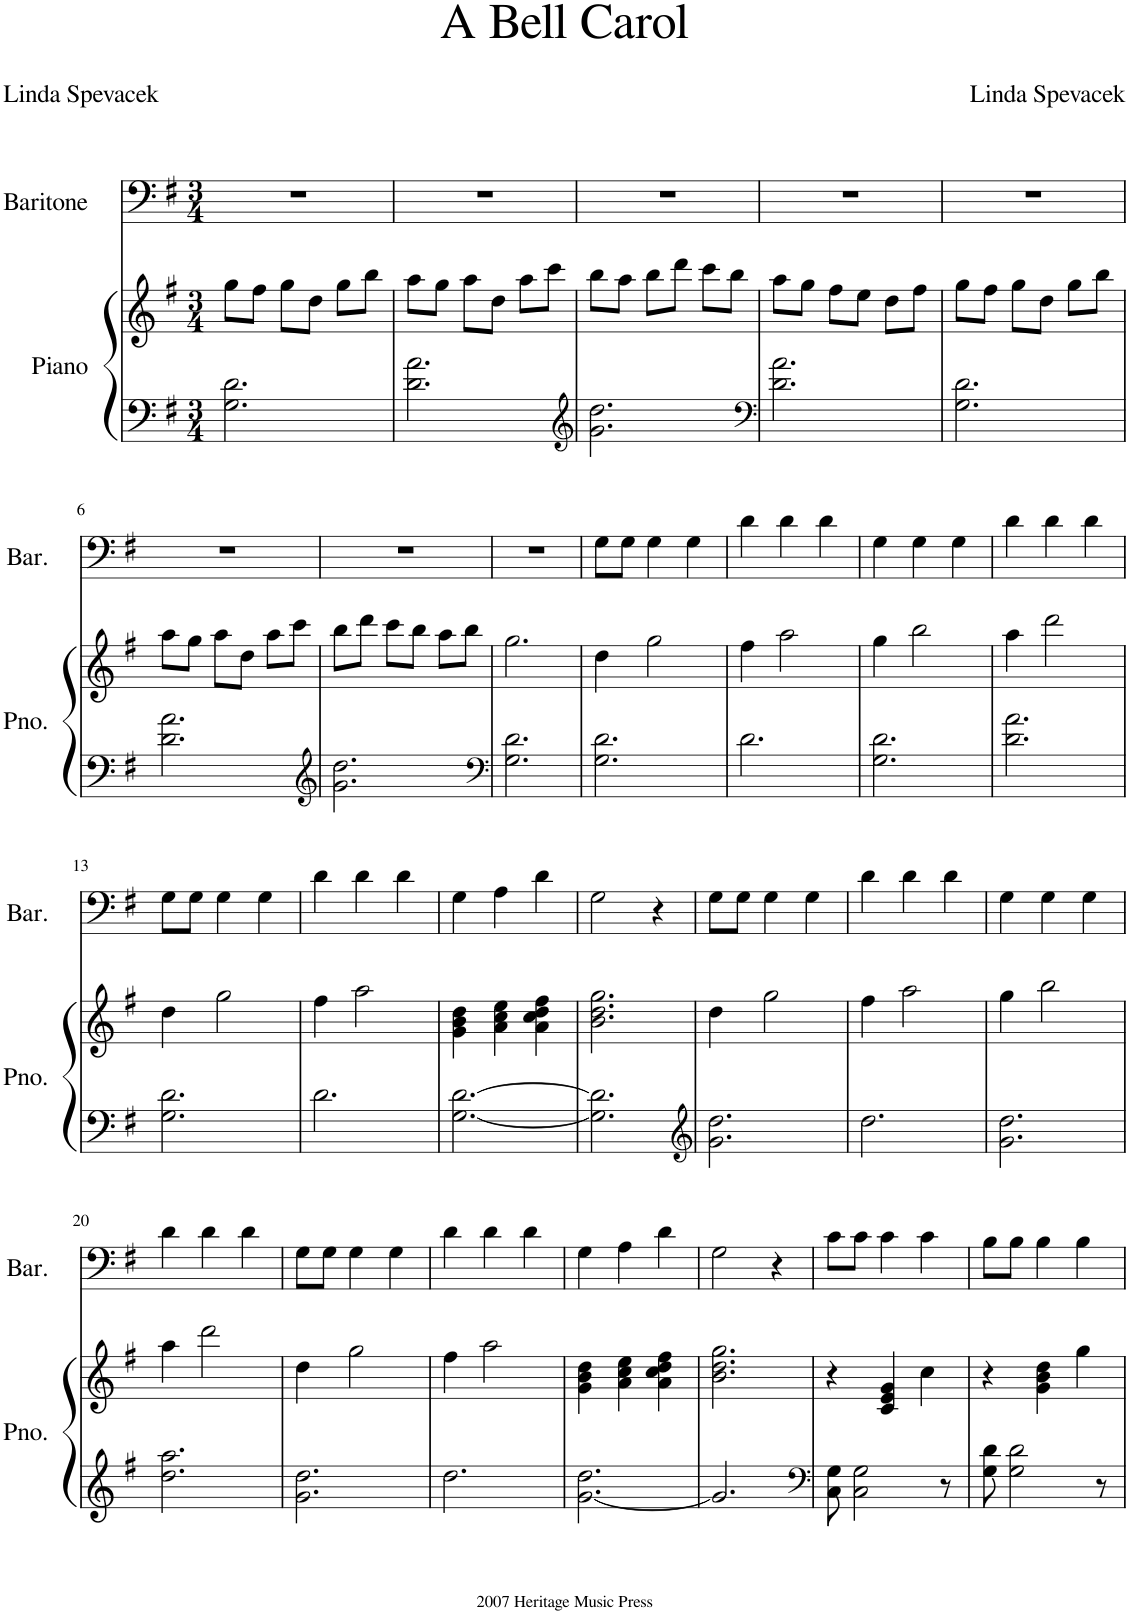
**kern	**kern	**kern
*part2	*part2	*part1
*staff3	*staff2	*staff1
*I"Piano	*	*I"Baritone
*I'Pno.	*	*I'Bar.
*clefF4	*clefG2	*clefF4
*k[f#]	*k[f#]	*k[f#]
*M3/4	*M3/4	*M3/4
=1	=1	=1
2.G\ 2.d\	8gg\L	2.r
.	8ff#\J	.
.	8gg\L	.
.	8dd\J	.
.	8gg\L	.
.	8bb\J	.
=2	=2	=2
2.d\ 2.a\	8aa\L	2.r
.	8gg\J	.
.	8aa\L	.
.	8dd\J	.
.	8aa\L	.
.	8ccc\J	.
=3	=3	=3
*clefG2	*	*
2.g\ 2.dd\	8bb\L	2.r
.	8aa\J	.
.	8bb\L	.
.	8ddd\J	.
.	8ccc\L	.
.	8bb\J	.
=4	=4	=4
*clefF4	*	*
2.d\ 2.a\	8aa\L	2.r
.	8gg\J	.
.	8ff#\L	.
.	8ee\J	.
.	8dd\L	.
.	8ff#\J	.
=5	=5	=5
2.G\ 2.d\	8gg\L	2.r
.	8ff#\J	.
.	8gg\L	.
.	8dd\J	.
.	8gg\L	.
.	8bb\J	.
!!LO:LB:g=z
=6	=6	=6
2.d\ 2.a\	8aa\L	2.r
.	8gg\J	.
.	8aa\L	.
.	8dd\J	.
.	8aa\L	.
.	8ccc\J	.
=7	=7	=7
*clefG2	*	*
2.g\ 2.dd\	8bb\L	2.r
.	8ddd\J	.
.	8ccc\L	.
.	8bb\J	.
.	8aa\L	.
.	8bb\J	.
=8	=8	=8
*clefF4	*	*
2.G\ 2.d\	2.gg\	2.r
=9	=9	=9
2.G\ 2.d\	4dd\	8G\L
.	.	8G\J
.	2gg\	4G\
.	.	4G\
=10	=10	=10
2.d\	4ff#\	4d\
.	2aa\	4d\
.	.	4d\
=11	=11	=11
2.G\ 2.d\	4gg\	4G\
.	2bb\	4G\
.	.	4G\
=12	=12	=12
2.d\ 2.a\	4aa\	4d\
.	2ddd\	4d\
.	.	4d\
!!LO:LB:g=z
=13	=13	=13
2.G\ 2.d\	4dd\	8G\L
.	.	8G\J
.	2gg\	4G\
.	.	4G\
=14	=14	=14
2.d\	4ff#\	4d\
.	2aa\	4d\
.	.	4d\
=15	=15	=15
[2.G\ [2.d\	4g\ 4b\ 4dd\	4G\
.	4a\ 4cc\ 4ee\	4A\
.	4a\ 4cc\ 4dd\ 4ff#\	4d\
=16	=16	=16
2.G\] 2.d\]	2.b\ 2.dd\ 2.gg\	2G\
.	.	4r
=17	=17	=17
*clefG2	*	*
2.g\ 2.dd\	4dd\	8G\L
.	.	8G\J
.	2gg\	4G\
.	.	4G\
=18	=18	=18
2.dd\	4ff#\	4d\
.	2aa\	4d\
.	.	4d\
=19	=19	=19
2.g\ 2.dd\	4gg\	4G\
.	2bb\	4G\
.	.	4G\
!!LO:LB:g=z
=20	=20	=20
2.dd\ 2.aa\	4aa\	4d\
.	2ddd\	4d\
.	.	4d\
=21	=21	=21
2.g\ 2.dd\	4dd\	8G\L
.	.	8G\J
.	2gg\	4G\
.	.	4G\
=22	=22	=22
2.dd\	4ff#\	4d\
.	2aa\	4d\
.	.	4d\
=23	=23	=23
[2.g\ 2.dd\	4g\ 4b\ 4dd\	4G\
.	4a\ 4cc\ 4ee\	4A\
.	4a\ 4cc\ 4dd\ 4ff#\	4d\
=24	=24	=24
2.g/]	2.b\ 2.dd\ 2.gg\	2G\
.	.	4r
=25	=25	=25
*clefF4	*	*
8C\ 8G\	4r	8c\L
2C\ 2G\	.	8c\J
.	4c/ 4e/ 4g/	4c\
.	4cc\	4c\
8r	.	.
=26	=26	=26
8G\ 8d\	4r	8B\L
2G\ 2d\	.	8B\J
.	4g\ 4b\ 4dd\	4B\
.	4gg\	4B\
8r	.	.
=	=	=
*-	*-	*-
